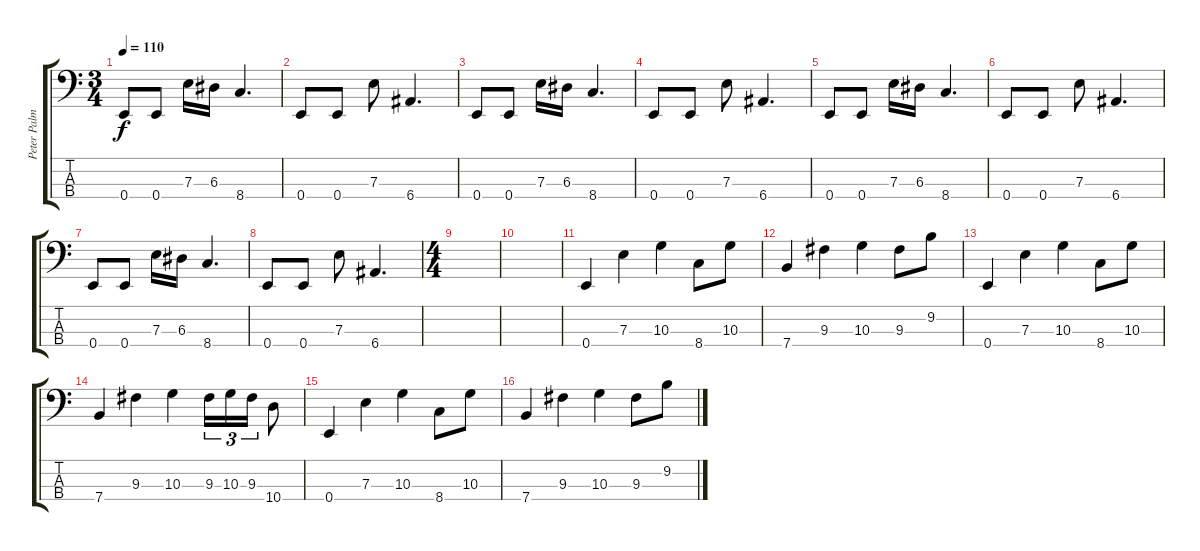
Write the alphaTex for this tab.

\track ("Peter Palmdahl" "Peter Palm") {instrument electricbassfinger}
\staff {score tabs}
\tuning (G2 D2 A1 E1) {hide}
\ts (3 4)
\tempo 110
\clef f4
\ks c
0.4.8{dy f} 0.4.8 7.3.16 6.3.16 8.4.4{d} |
0.4.8 0.4.8 7.3.8 6.4.4{d} |
0.4.8 0.4.8 7.3.16 6.3.16 8.4.4{d} |
0.4.8 0.4.8 7.3.8 6.4.4{d} |
0.4.8 0.4.8 7.3.16 6.3.16 8.4.4{d} |
0.4.8 0.4.8 7.3.8 6.4.4{d} |
0.4.8 0.4.8 7.3.16 6.3.16 8.4.4{d} |
0.4.8 0.4.8 7.3.8 6.4.4{d} |
\ts (4 4)
|
|
0.4.4 7.3.4 10.3.4 8.4.8 10.3.8 |
7.4.4 9.3.4 10.3.4 9.3.8 9.2.8 |
0.4.4 7.3.4 10.3.4 8.4.8 10.3.8 |
7.4.4 9.3.4 10.3.4 9.3.16{tu (3 2)} 10.3.16{tu (3 2)} 9.3.16{tu (3 2)} 10.4.8 |
0.4.4 7.3.4 10.3.4 8.4.8 10.3.8 |
7.4.4 9.3.4 10.3.4 9.3.8 9.2.8
